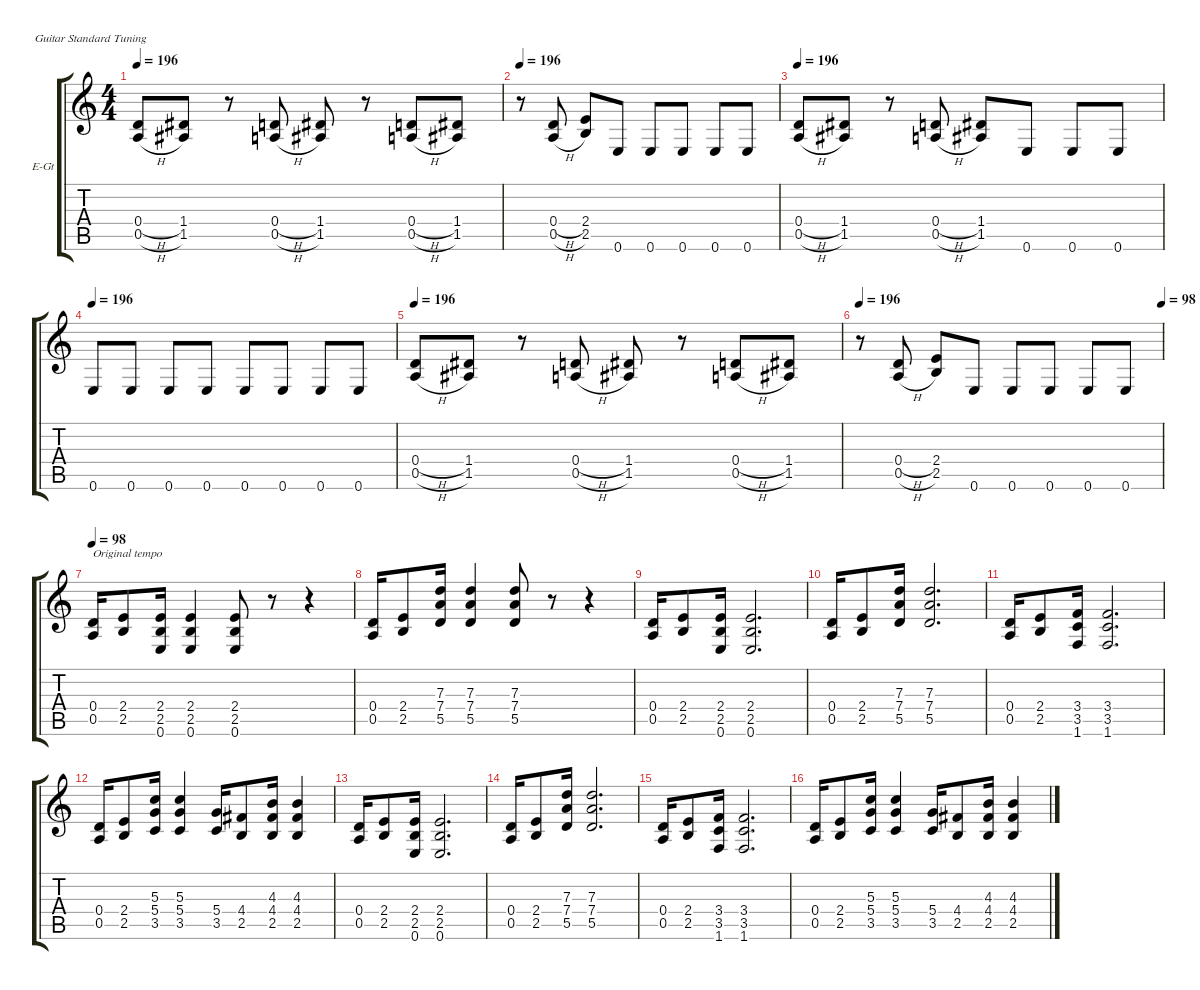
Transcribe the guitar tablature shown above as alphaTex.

\hideDynamics
\bracketExtendMode groupsimilarinstruments
\firstSystemTrackNameOrientation horizontal
\otherSystemsTrackNameOrientation horizontal
\track ("Kirk Hammet" "E-Gt") {multiBarRest instrument distortionguitar}
\staff {score tabs}
\tuning (E4 B3 G3 D3 A2 E2)
\ts (4 4)
\tempo 196
\clef g2
\ks c
(0.4{h} 0.5{h}).8{dy f} (1.4 1.5).8 r.8 (0.4{h} 0.5{h}).8 (1.4 1.5).8 r.8 (0.4{h} 0.5{h}).8 (1.4 1.5).8 |
\tempo 196
r.8 (0.4{h} 0.5{h}).8 (2.4 2.5).8 0.6.8 0.6.8 0.6.8 0.6.8 0.6.8 |
\tempo 196
(0.4{h} 0.5{h}).8 (1.4 1.5).8 r.8 (0.4{h} 0.5{h}).8 (1.4 1.5).8 0.6.8 0.6.8 0.6.8 |
\tempo 196
0.6.8 0.6.8 0.6.8 0.6.8 0.6.8 0.6.8 0.6.8 0.6.8 |
\tempo 196
(0.4{h} 0.5{h}).8 (1.4 1.5).8 r.8 (0.4{h} 0.5{h}).8 (1.4 1.5).8 r.8 (0.4{h} 0.5{h}).8 (1.4 1.5).8 |
\tempo 196
\tempo (98 1)
r.8 (0.4{h} 0.5{h}).8 (2.4 2.5).8 0.6.8 0.6.8 0.6.8 0.6.8 0.6.8 |
\tempo 98
(0.4 0.5).16{txt "Original tempo"} (2.4 2.5).8 (2.4 2.5 0.6).16 (2.4 2.5 0.6).4 (2.4 2.5 0.6).8 r.8 r.4 |
(0.4 0.5).16 (2.4 2.5).8 (7.3 7.4 5.5).16 (7.3 7.4 5.5).4 (7.3 7.4 5.5).8 r.8 r.4 |
(0.4 0.5).16 (2.4 2.5).8 (2.4 2.5 0.6).16 (2.4 2.5 0.6).2{d} |
(0.4 0.5).16 (2.4 2.5).8 (7.3 7.4 5.5).16 (7.3 7.4 5.5).2{d} |
(0.4 0.5).16 (2.4 2.5).8 (3.4 3.5 1.6).16 (3.4 3.5 1.6).2{d} |
(0.4 0.5).16 (2.4 2.5).8 (5.3 5.4 3.5).16 (5.3 5.4 3.5).4 (5.4 3.5).16 (4.4 2.5).8 (4.3 4.4 2.5).16 (4.3 4.4 2.5).4 |
(0.4 0.5).16 (2.4 2.5).8 (2.4 2.5 0.6).16 (2.4 2.5 0.6).2{d} |
(0.4 0.5).16 (2.4 2.5).8 (7.3 7.4 5.5).16 (7.3 7.4 5.5).2{d} |
(0.4 0.5).16 (2.4 2.5).8 (3.4 3.5 1.6).16 (3.4 3.5 1.6).2{d} |
(0.4 0.5).16 (2.4 2.5).8 (5.3 5.4 3.5).16 (5.3 5.4 3.5).4 (5.4 3.5).16 (4.4 2.5).8 (4.3 4.4 2.5).16 (4.3 4.4 2.5).4
